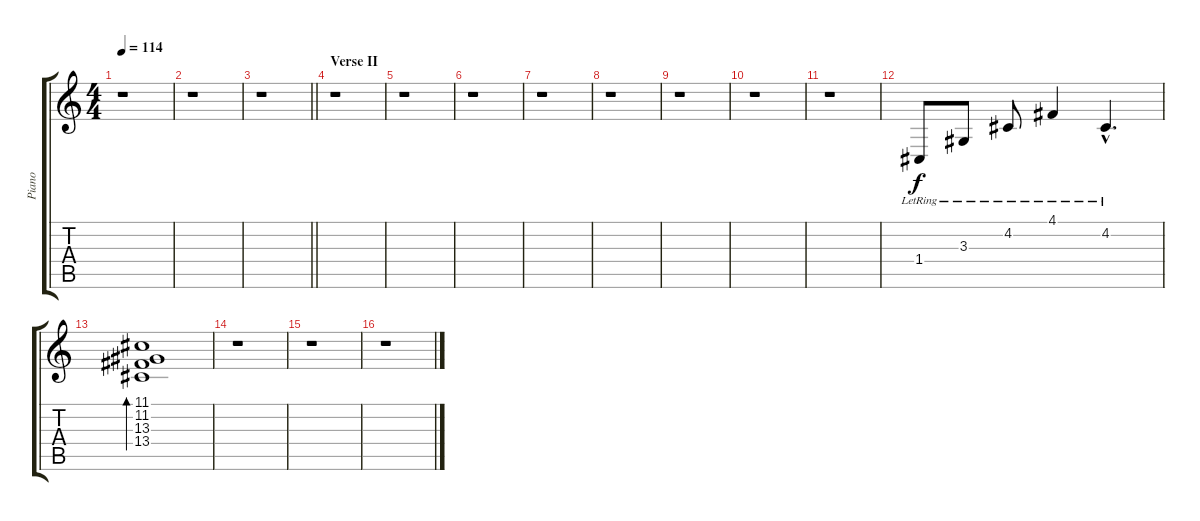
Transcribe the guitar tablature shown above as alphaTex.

\track ("Piano" "Piano") {instrument electricgrandpiano}
\staff {score tabs}
\tuning (D4 A3 F3 C3 G2 D2) {hide}
\ts (4 4)
\tempo 114
\clef g2
\ks c
r.1{dy f} |
r.1 |
\barLineRight lightlight
r.1 |
\section ("" "Verse II")
r.1 |
r.1 |
r.1 |
r.1 |
r.1 |
r.1 |
r.1 |
r.1 |
1.4{lr}.8{balance 12} 3.3{lr}.8 4.2{lr}.8 4.1{lr}.4 4.2{hac lr}.4{d} |
(11.1 11.2 13.3 13.4).1{bd 120 balance 4} |
r.1 |
r.1 |
r.1
